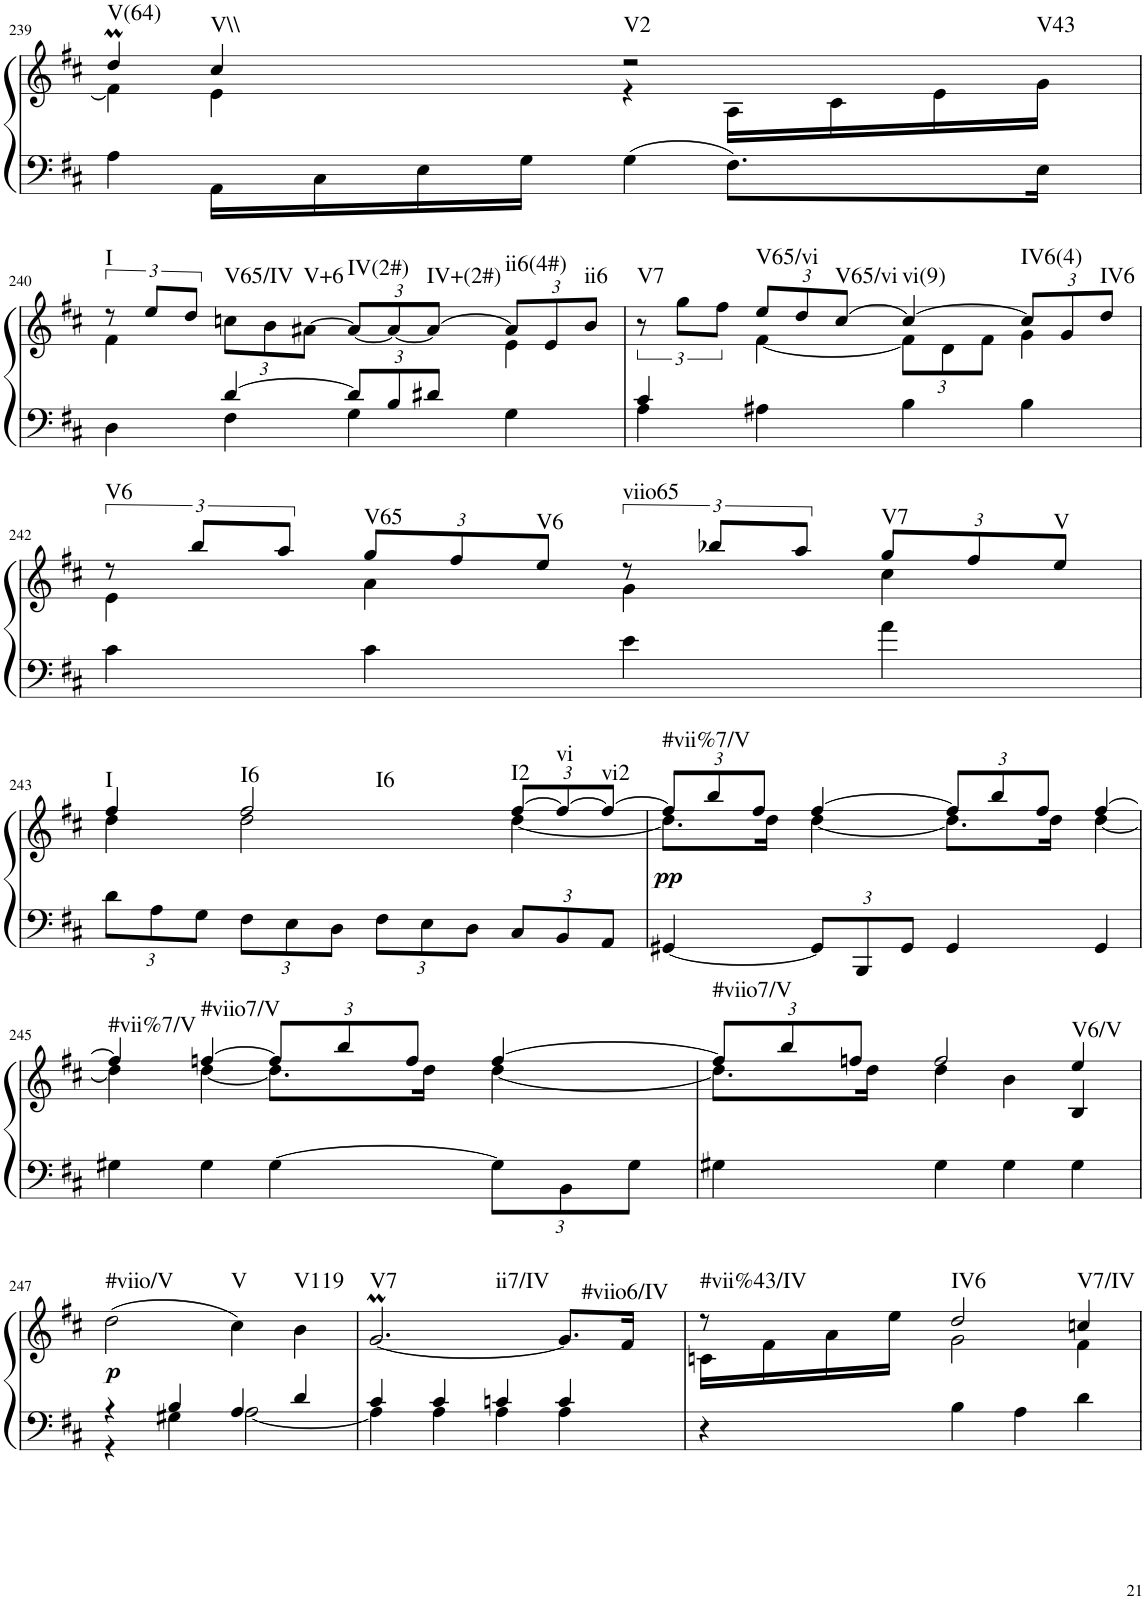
**kern	**kern	**dynam	**harte
*part1	*part1	*part1	*part1
*staff2	*staff1	*staff1/2	*
*I"Klavier links	*	*	*
!!LO:PB:g=z
*clefF4	*clefG2	*	*
*k[f#c#]	*k[f#c#]	*	*
*M2/2	*M2/2	*	*
=239	=239	=239	=239
*	*^	*	*
!	!	!	!	!LO:H:kt=V(64)
4A\	4ddM/	4f#\]	.	N
!	!	!	!	!LO:H:kt=V\\
16AA\LL	4cc#/	4e\	.	N
16C#\	.	.	.	.
16E\	.	.	.	.
16G\JJ	.	.	.	.
!	!	!	!	!LO:H:n=1:kt=V2
!	!	!	!	!LO:H:n=2:kt=V43
4G\	2r	4r	.	N N
8.F#\L	.	16A\LL	.	.
.	.	16c#\	.	.
.	.	16e\	.	.
16E\Jk	.	16g\JJ	.	.
!!LO:LB:g=z
=240	=240	=240	=240	=240
*^	*	*	*	*
!	!	!	!	!	!LO:H:kt=I
*	*	*	*^	*	*
4D\	4ryy	12r	4f#\	2ryy	.	N
.	.	12ee/L	.	.	.	.
.	.	12dd/J	.	.	.	.
*	*	*Xbrackettup	*	*	*	*
!	!	!	!	!	!	!LO:H:n=1:kt=V65/IV
!	!	!	!	!	!	!LO:H:n=2:kt=V+6
[4d/	4F#\	12ccn\L	2ryy	.	.	N N
.	.	12b\	.	.	.	.
.	.	[4a#X\	.	.	.	.
*Xbrackettup	*	*	*	*	*	*
!	!	!	!	!	!	!LO:H:n=1:kt=IV(2#)
!	!	!	!	!	!	!LO:H:n=2:kt=IV+(2#)
12d/L]	4G\	.	.	2ryy	.	N N
12B/	.	.	.	.	.	.
12d#X/J	.	12a#/J_	.	.	.	.
!	!	!	!	!	!	!LO:H:n=1:kt=ii6(4#)
!	!	!	!	!	!	!LO:H:n=2:kt=ii6
4G\	4ryy	12a#/L]	4e\	.	.	N N
.	.	12e/	.	.	.	.
.	.	12b/J	.	.	.	.
*	*	*v	*v	*v	*	*
=241	=241	=241	=241	=241
*	*	*brackettup	*	*
*	*	*^	*	*
*	*	*	*^	*	*
!	!	!	!	!	!	!LO:H:kt=V7
*	*	*	*v	*v	*	*
4c#/	4A\	12r	4ryy	.	N
.	.	12gg\L	.	.	.
.	.	12ff#\J	.	.	.
*	*	*Xbrackettup	*	*	*
!	!	!	!	!	!LO:H:kt=V65/vi
4A#X\	2.ryy	12ee/L	[4f#\	.	N
.	.	12dd/	.	.	.
!	!	!	!	!	!LO:H:kt=V65/vi
.	.	[12cc#/J	.	.	N
!	!	!	!	!	!LO:H:kt=vi(9)
4B\	.	4cc#/_	12f#\L]	.	N
.	.	.	12d\	.	.
.	.	.	12f#\J	.	.
!	!	!	!	!	!LO:H:kt=IV6(4)
4B\	.	12cc#/L]	4g\	.	N
.	.	12g/	.	.	.
!	!	!	!	!	!LO:H:kt=IV6
.	.	12dd/J	.	.	N
*v	*v	*	*	*	*
!!LO:LB:g=z	!!
=242	=242	=242	=242	=242
*	*brackettup	*	*	*
!	!	!	!	!LO:H:kt=V6
4c#\	12r	4e\	.	N
.	12bb/L	.	.	.
.	12aa/J	.	.	.
*	*Xbrackettup	*	*	*
!	!	!	!	!LO:H:kt=V65
4c#\	12gg/L	4a\	.	N
.	12ff#/	.	.	.
!	!	!	!	!LO:H:kt=V6
.	12ee/J	.	.	N
*	*brackettup	*	*	*
!	!	!	!	!LO:H:kt=viio65
4e\	12r	4g\	.	N
.	12bb-X/L	.	.	.
.	12aa/J	.	.	.
*	*Xbrackettup	*	*	*
!	!	!	!	!LO:H:kt=V7
4a\	12gg/L	4cc#\	.	N
.	12ff#/	.	.	.
!	!	!	!	!LO:H:kt=V
.	12ee/J	.	.	N
!!LO:LB:g=z
=243	=243	=243	=243	=243
!	!	!	!	!LO:H:kt=I
*	*^	*^	*	*
12d\L	4ff#/	4dd\	3%2ryy	3%2ryy	.	N
12A\	.	.	.	.	.	.
12G\J	.	.	.	.	.	.
!	!	!	!	!	!	!LO:H:n=1:kt=I6
!	!	!	!	!	!	!LO:H:n=2:kt=I6
12F#\L	2ff#/	2dd\	.	.	.	N N
12E\	.	.	.	.	.	.
12D\J	.	.	.	.	.	.
12F#\L	.	.	.	.	.	.
12E\	.	.	.	.	.	.
12D\J	.	.	6ryy	6.ryy	.	.
!	!	!	!	!	!	!LO:H:kt=I2
12C#/L	[4ff#/	[4dd\	.	.	.	N
!	!	!	!	!	!	!LO:H:kt=vi
12BB/	.	.	6ryy	.	.	N
!	!	!	!	!	!	!LO:H:kt=vi2
12AA/J	.	.	.	12ryy	.	N
=244	=244	=244	=244	=244	=244	=244
!	!	!	!	!	!LO:DY:b	!LO:H:kt=#vii%7/V
*	*	*v	*v	*v	*	*
[4GG#X/	12ff#/L]	8.dd\L]	pp	N
.	12bb/	.	.	.
.	12ff#/J	.	.	.
.	.	16dd\Jk	.	.
12GG#/L]	[4ff#/	[4dd\	.	.
12BBB/	.	.	.	.
12GG#/J	.	.	.	.
4GG#/	12ff#/L]	8.dd\L]	.	.
.	12bb/	.	.	.
.	12ff#/J	.	.	.
.	.	16dd\Jk	.	.
4GG#/	[4ff#/	[4dd\	.	.
!!LO:LB:g=z	!!
=245	=245	=245	=245	=245
!	!	!	!	!LO:H:kt=#vii%7/V
4G#X\	4ff#/]	4dd\]	.	N
!	!	!	!	!LO:H:kt=#viio7/V
4G#\	[4ffn/	[4dd\	.	N
[4G#\	12ff/L]	8.dd\L]	.	.
.	12bb/	.	.	.
.	12ff/J	.	.	.
.	.	16dd\Jk	.	.
12G#\L]	[4ff/	[4dd\	.	.
12BB\	.	.	.	.
12G#\J	.	.	.	.
=246	=246	=246	=246	=246
!	!	!	!	!LO:H:kt=#viio7/V
4G#X\	12ff/L]	8.dd\L]	.	N
.	12bb/	.	.	.
.	12ffn/J	.	.	.
.	.	16dd\Jk	.	.
4G#\	2ff/	4dd\	.	.
4G#\	.	4b\	.	.
!	!	!	!	!LO:H:kt=V6/V
4G#\	4ee/	4B/	.	N
!!LO:LB:g=z
=247	=247	=247	=247	=247
*^	*	*	*	*
!	!	!	!	!LO:DY:b	!LO:H:kt=#viio/V
*	*	*v	*v	*	*
4r	4r	(2dd\	p	N
4B/	4G#X\	.	.	.
!	!	!	!	!LO:H:kt=V
4A/	[2A\	4cc#\)	.	N
!	!	!	!	!LO:H:kt=V119
4d/	.	4b\	.	N
=248	=248	=248	=248	=248
!	!	!	!	!LO:H:n=1:kt=V7
!	!	!	!	!LO:H:n=2:kt=ii7/IV
4c#/	4A\]	[2.gM/	.	N N
4c#/	4A\	.	.	.
4cn/	4A\	.	.	.
4c/	4A\	8.g/L]	.	.
!	!	!	!	!LO:H:kt=#viio6/IV
.	.	16f#/Jk	.	N
*v	*v	*	*	*
=249	=249	=249	=249
*	*^	*	*
!	!	!	!	!LO:H:kt=#vii%43/IV
4r	8r	16cn\LL	.	N
.	.	16f#\	.	.
.	8ryy	16a\	.	.
.	.	16ee\JJ	.	.
!	!	!	!	!LO:H:kt=IV6
4B\	2dd/	2g\	.	N
4A\	.	.	.	.
!	!	!	!	!LO:H:kt=V7/IV
4d\	4ccn/	4f#\	.	N
*	*v	*v	*	*
=	=	=	=
*-	*-	*-	*-
